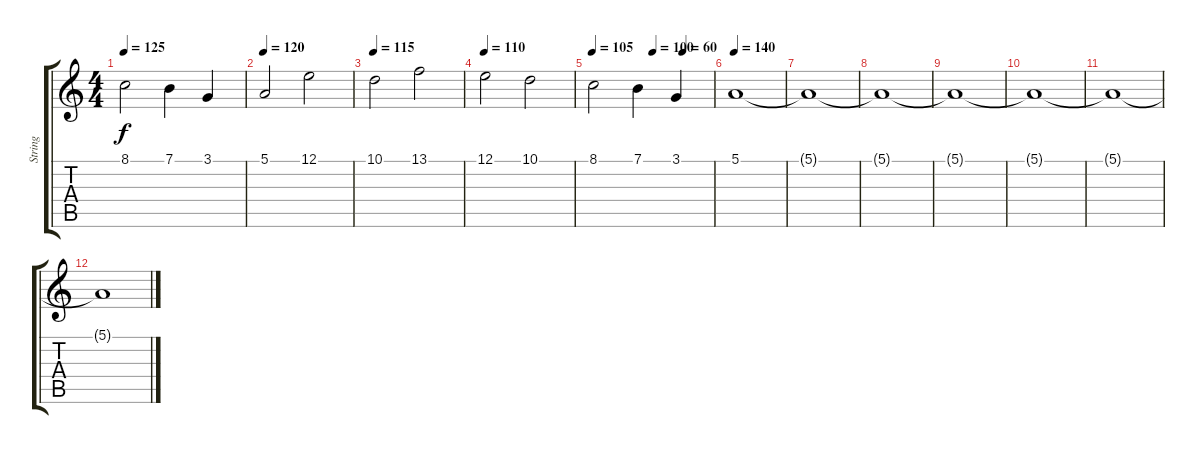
\track ("String" "String") {instrument stringensemble1}
\staff {score tabs}
\tuning (E4 B3 G3 D3 A2 E2) {hide}
\ts (4 4)
\tempo 125
\clef g2
\ks c
8.1.2{dy f} 7.1.4 3.1.4 |
\tempo 120
5.1.2 12.1.2 |
\tempo 115
10.1.2 13.1.2 |
\tempo 110
12.1.2 10.1.2 |
\tempo 105
\tempo (100 0.5)
\tempo (60 0.75)
8.1.2 7.1.4 3.1.4 |
\tempo 140
5.1.1 |
5.1{t}.1{volume 9} |
5.1{t}.1{volume 8} |
5.1{t}.1{volume 7} |
5.1{t}.1{volume 6} |
5.1{t}.1{volume 4} |
5.1{t}.1{volume 3}
